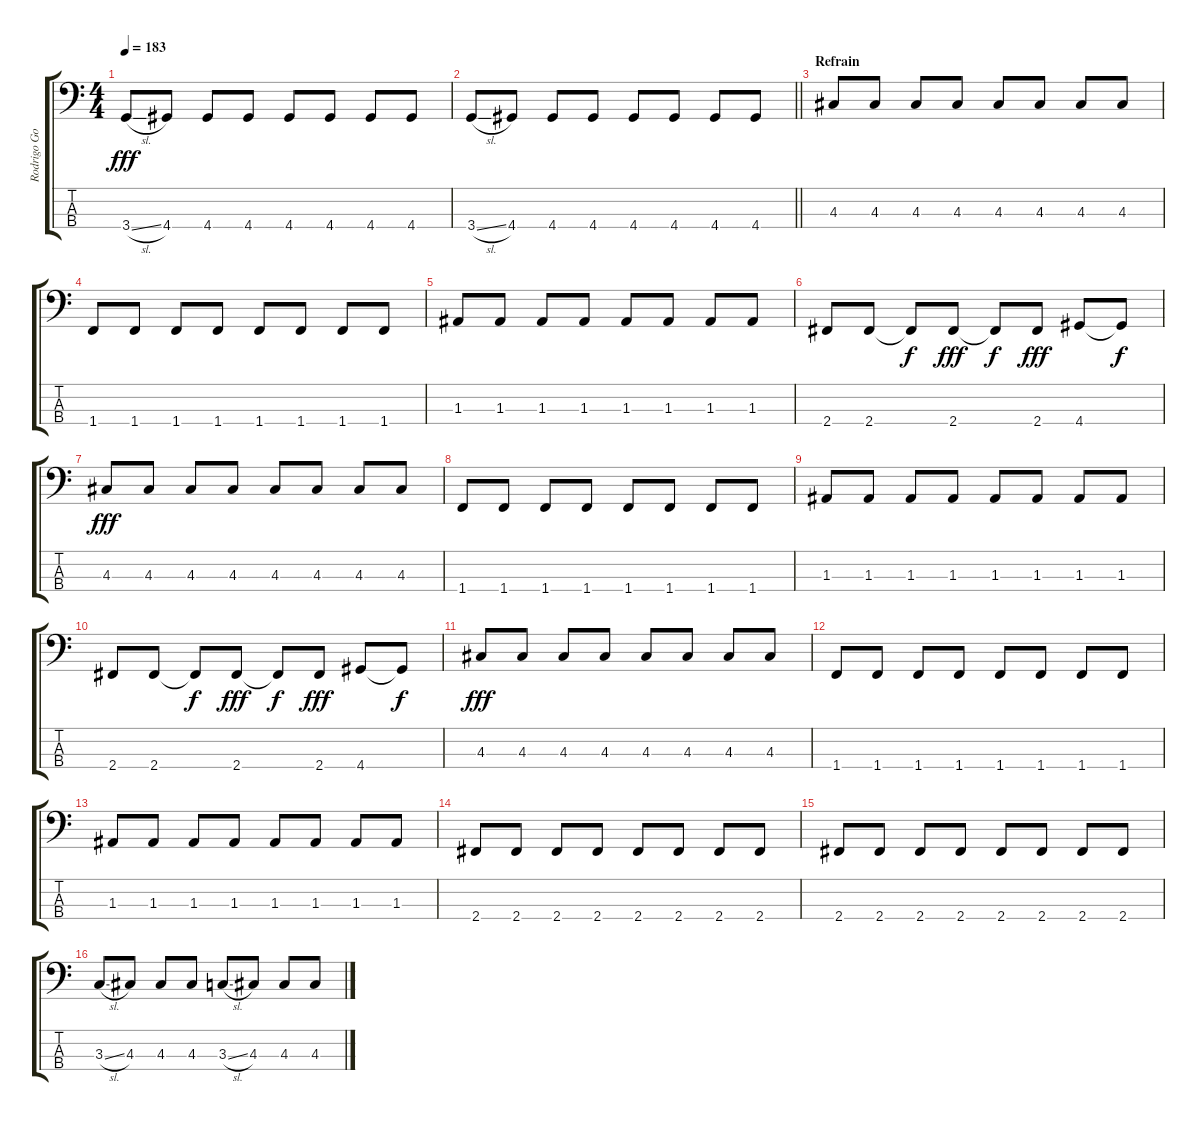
\track ("Rodrigo Gonzalez" "Rodrigo Go") {instrument electricbassfinger}
\staff {score tabs}
\tuning (G2 D2 A1 E1) {hide}
\ts (4 4)
\tempo 183
\clef f4
\ks c
3.4{sl}.8{dy fff} 4.4.8 4.4.8 4.4.8 4.4.8 4.4.8 4.4.8 4.4.8 |
\barLineRight lightlight
3.4{sl}.8 4.4.8 4.4.8 4.4.8 4.4.8 4.4.8 4.4.8 4.4.8 |
\section ("" "Refrain")
4.3.8 4.3.8 4.3.8 4.3.8 4.3.8 4.3.8 4.3.8 4.3.8 |
1.4.8 1.4.8 1.4.8 1.4.8 1.4.8 1.4.8 1.4.8 1.4.8 |
1.3.8 1.3.8 1.3.8 1.3.8 1.3.8 1.3.8 1.3.8 1.3.8 |
2.4.8 2.4.8 2.4{t}.8{dy f} 2.4.8{dy fff} 2.4{t}.8{dy f} 2.4.8{dy fff} 4.4.8 4.4{t}.8{dy f} |
4.3.8{dy fff} 4.3.8 4.3.8 4.3.8 4.3.8 4.3.8 4.3.8 4.3.8 |
1.4.8 1.4.8 1.4.8 1.4.8 1.4.8 1.4.8 1.4.8 1.4.8 |
1.3.8 1.3.8 1.3.8 1.3.8 1.3.8 1.3.8 1.3.8 1.3.8 |
2.4.8 2.4.8 2.4{t}.8{dy f} 2.4.8{dy fff} 2.4{t}.8{dy f} 2.4.8{dy fff} 4.4.8 4.4{t}.8{dy f} |
4.3.8{dy fff} 4.3.8 4.3.8 4.3.8 4.3.8 4.3.8 4.3.8 4.3.8 |
1.4.8 1.4.8 1.4.8 1.4.8 1.4.8 1.4.8 1.4.8 1.4.8 |
1.3.8 1.3.8 1.3.8 1.3.8 1.3.8 1.3.8 1.3.8 1.3.8 |
2.4.8 2.4.8 2.4.8 2.4.8 2.4.8 2.4.8 2.4.8 2.4.8 |
2.4.8 2.4.8 2.4.8 2.4.8 2.4.8 2.4.8 2.4.8 2.4.8 |
3.3{sl}.8 4.3.8 4.3.8 4.3.8 3.3{sl}.8 4.3.8 4.3.8 4.3.8
